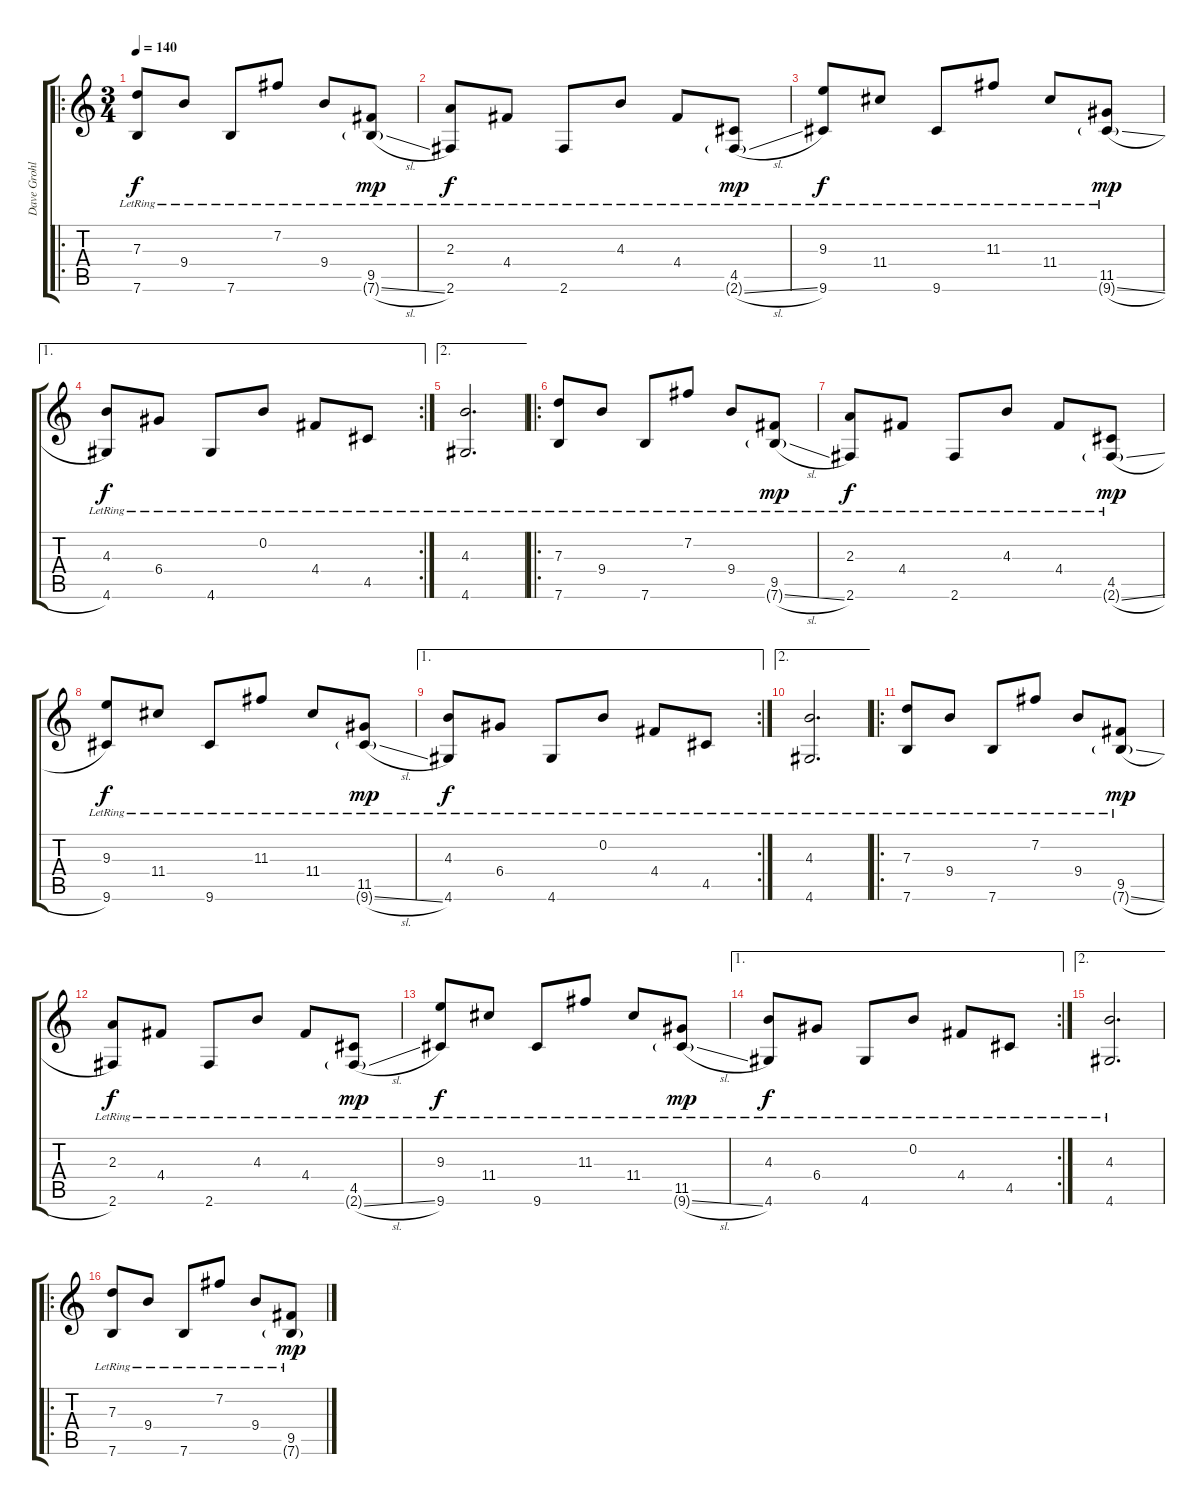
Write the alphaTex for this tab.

\track ("Dave Grohl" "Dave Grohl") {instrument acousticguitarnylon}
\staff {score tabs}
\tuning (E4 B3 G3 D3 A2 E2) {hide}
\ro
\ts (3 4)
\tempo 140
\tempo 134
\tempo 140
\clef g2
\ks c
(7.3{lr} 7.6{lr}).8{dy f instrument acousticguitarnylon} 9.4{lr}.8 7.6{lr}.8 7.2{lr}.8 9.4{lr}.8 (9.5{lr} 7.6{sl g lr}).8{dy mp} |
(2.3{lr} 2.6{lr}).8{dy f} 4.4{lr}.8 2.6{lr}.8 4.3{lr}.8 4.4{lr}.8 (4.5{lr} 2.6{sl g lr}).8{dy mp} |
(9.3{lr} 9.6{lr}).8{dy f} 11.4{lr}.8 9.6{lr}.8 11.3{lr}.8 11.4{lr}.8 (11.5{lr} 9.6{sl g lr}).8{dy mp} |
\ae 1
\rc 2
(4.3{lr} 4.6{lr}).8{dy f} 6.4{lr}.8 4.6{lr}.8 0.2{lr}.8 4.4{lr}.8 4.5{lr}.8 |
\ae 2
(4.3{lr} 4.6{lr}).2{d} |
\ro
(7.3{lr} 7.6{lr}).8 9.4{lr}.8 7.6{lr}.8 7.2{lr}.8 9.4{lr}.8 (9.5{lr} 7.6{sl g lr}).8{dy mp} |
(2.3{lr} 2.6{lr}).8{dy f} 4.4{lr}.8 2.6{lr}.8 4.3{lr}.8 4.4{lr}.8 (4.5{lr} 2.6{sl g lr}).8{dy mp} |
(9.3{lr} 9.6{lr}).8{dy f} 11.4{lr}.8 9.6{lr}.8 11.3{lr}.8 11.4{lr}.8 (11.5{lr} 9.6{sl g lr}).8{dy mp} |
\ae 1
\rc 2
(4.3{lr} 4.6{lr}).8{dy f} 6.4{lr}.8 4.6{lr}.8 0.2{lr}.8 4.4{lr}.8 4.5{lr}.8 |
\ae 2
(4.3{lr} 4.6{lr}).2{d} |
\ro
(7.3{lr} 7.6{lr}).8 9.4{lr}.8 7.6{lr}.8 7.2{lr}.8 9.4{lr}.8 (9.5{lr} 7.6{sl g lr}).8{dy mp} |
(2.3{lr} 2.6{lr}).8{dy f} 4.4{lr}.8 2.6{lr}.8 4.3{lr}.8 4.4{lr}.8 (4.5{lr} 2.6{sl g lr}).8{dy mp} |
(9.3{lr} 9.6{lr}).8{dy f} 11.4{lr}.8 9.6{lr}.8 11.3{lr}.8 11.4{lr}.8 (11.5{lr} 9.6{sl g lr}).8{dy mp} |
\ae 1
\rc 2
(4.3{lr} 4.6{lr}).8{dy f} 6.4{lr}.8 4.6{lr}.8 0.2{lr}.8 4.4{lr}.8 4.5{lr}.8 |
\ae 2
(4.3{lr} 4.6{lr}).2{d} |
\ro
(7.3{lr} 7.6{lr}).8 9.4{lr}.8 7.6{lr}.8 7.2{lr}.8 9.4{lr}.8 (9.5{lr} 7.6{sl g lr}).8{dy mp}
